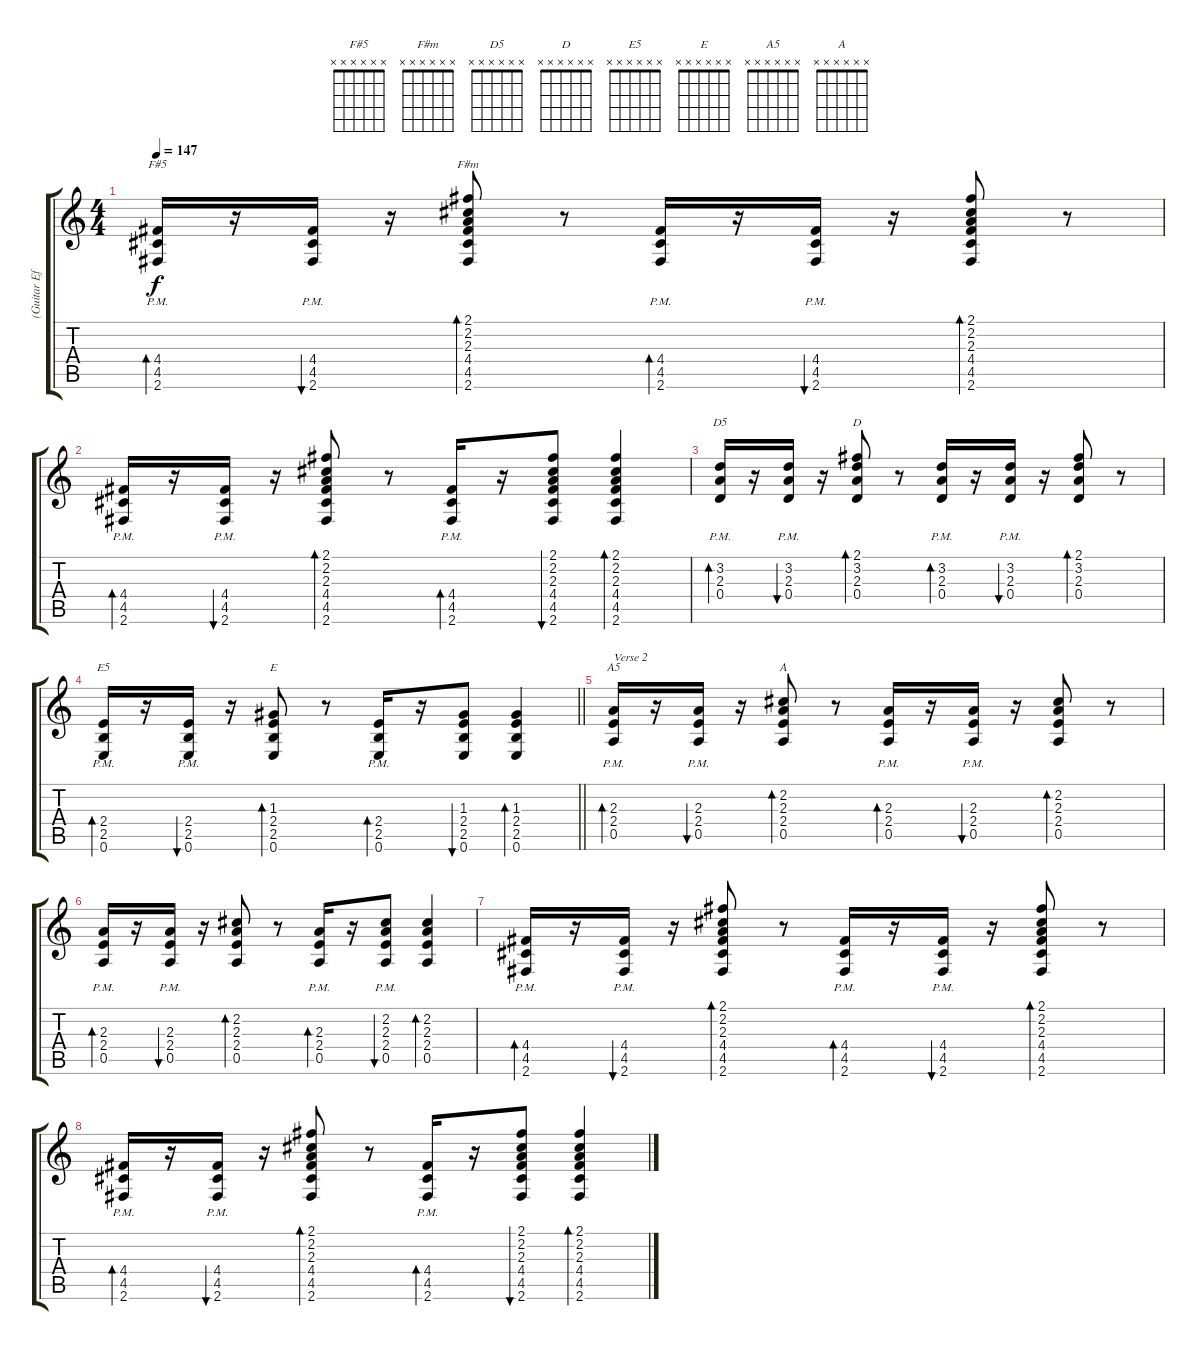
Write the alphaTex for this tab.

\track ("(Guitar Effects)" "(Guitar Ef") {instrument overdrivenguitar}
\staff {score tabs}
\tuning (E4 B3 G3 D3 A2 E2) {hide}
\chord ("F#5" x x x x x x)
\chord ("F#m" x x x x x x)
\chord ("D5" x x x x x x)
\chord ("D" x x x x x x)
\chord ("E5" x x x x x x)
\chord ("E" x x x x x x)
\chord ("A5" x x x x x x)
\chord ("A" x x x x x x)
\ts (4 4)
\tempo 147
\clef g2
\ks c
(4.4{pm} 4.5{pm} 2.6).16{bd 30 ch "F#5" dy f} r.16 (4.4{pm} 4.5{pm} 2.6).16{bu 30} r.16 (2.1 2.2 2.3 4.4 4.5 2.6).8{bd 30 ch "F#m"} r.8 (4.4{pm} 4.5{pm} 2.6).16{bd 30} r.16 (4.4{pm} 4.5{pm} 2.6).16{bu 30} r.16 (2.1 2.2 2.3 4.4 4.5 2.6).8{bd 30} r.8 |
(4.4{pm} 4.5{pm} 2.6).16{bd 30} r.16 (4.4{pm} 4.5{pm} 2.6).16{bu 30} r.16 (2.1 2.2 2.3 4.4 4.5 2.6).8{bd 30} r.8 (4.4{pm} 4.5{pm} 2.6).16{bd 30} r.16 (2.1 2.2 2.3 4.4 4.5 2.6).8{bu 30} (2.1 2.2 2.3 4.4 4.5 2.6).4{bd 30} |
(3.2{pm} 2.3{pm} 0.4{pm}).16{bd 30 ch "D5"} r.16 (3.2{pm} 2.3{pm} 0.4{pm}).16{bu 30} r.16 (2.1 3.2 2.3 0.4).8{bd 30 ch "D"} r.8 (3.2{pm} 2.3{pm} 0.4{pm}).16{bd 30} r.16 (3.2{pm} 2.3{pm} 0.4{pm}).16{bu 30} r.16 (2.1 3.2 2.3 0.4).8{bd 30} r.8 |
\barLineRight lightlight
(2.4{pm} 2.5{pm} 0.6{pm}).16{bd 30 ch "E5"} r.16 (2.4{pm} 2.5{pm} 0.6{pm}).16{bu 30} r.16 (1.3 2.4 2.5 0.6).8{bd 30 ch "E"} r.8 (2.4{pm} 2.5{pm} 0.6{pm}).16{bd 30} r.16 (1.3 2.4 2.5 0.6).8{bu 30} (1.3 2.4 2.5 0.6).4{bd 30} |
(2.3{pm} 2.4{pm} 0.5).16{bd 30 ch "A5" txt "Verse 2" volume 10} r.16 (2.3{pm} 2.4{pm} 0.5).16{bu 30} r.16 (2.2 2.3 2.4 0.5).8{bd 30 ch "A"} r.8 (2.3{pm} 2.4{pm} 0.5).16{bd 30} r.16 (2.3{pm} 2.4{pm} 0.5).16{bu 30} r.16 (2.2 2.3 2.4 0.5).8{bd 30} r.8 |
(2.3{pm} 2.4{pm} 0.5).16{bd 30} r.16 (2.3{pm} 2.4{pm} 0.5).16{bu 30} r.16 (2.2 2.3 2.4 0.5).8{bd 30} r.8 (2.3{pm} 2.4{pm} 0.5).16{bd 30} r.16 (2.2 2.3 2.4{pm} 0.5).8{bu 30} (2.2 2.3 2.4 0.5).4{bd 30} |
(4.4{pm} 4.5{pm} 2.6).16{bd 30} r.16 (4.4{pm} 4.5{pm} 2.6).16{bu 30} r.16 (2.1 2.2 2.3 4.4 4.5 2.6).8{bd 30} r.8 (4.4{pm} 4.5{pm} 2.6).16{bd 30} r.16 (4.4{pm} 4.5{pm} 2.6).16{bu 30} r.16 (2.1 2.2 2.3 4.4 4.5 2.6).8{bd 30} r.8 |
(4.4{pm} 4.5{pm} 2.6).16{bd 30} r.16 (4.4{pm} 4.5{pm} 2.6).16{bu 30} r.16 (2.1 2.2 2.3 4.4 4.5 2.6).8{bd 30} r.8 (4.4{pm} 4.5{pm} 2.6).16{bd 30} r.16 (2.1 2.2 2.3 4.4 4.5 2.6).8{bu 30} (2.1 2.2 2.3 4.4 4.5 2.6).4{bd 30}
